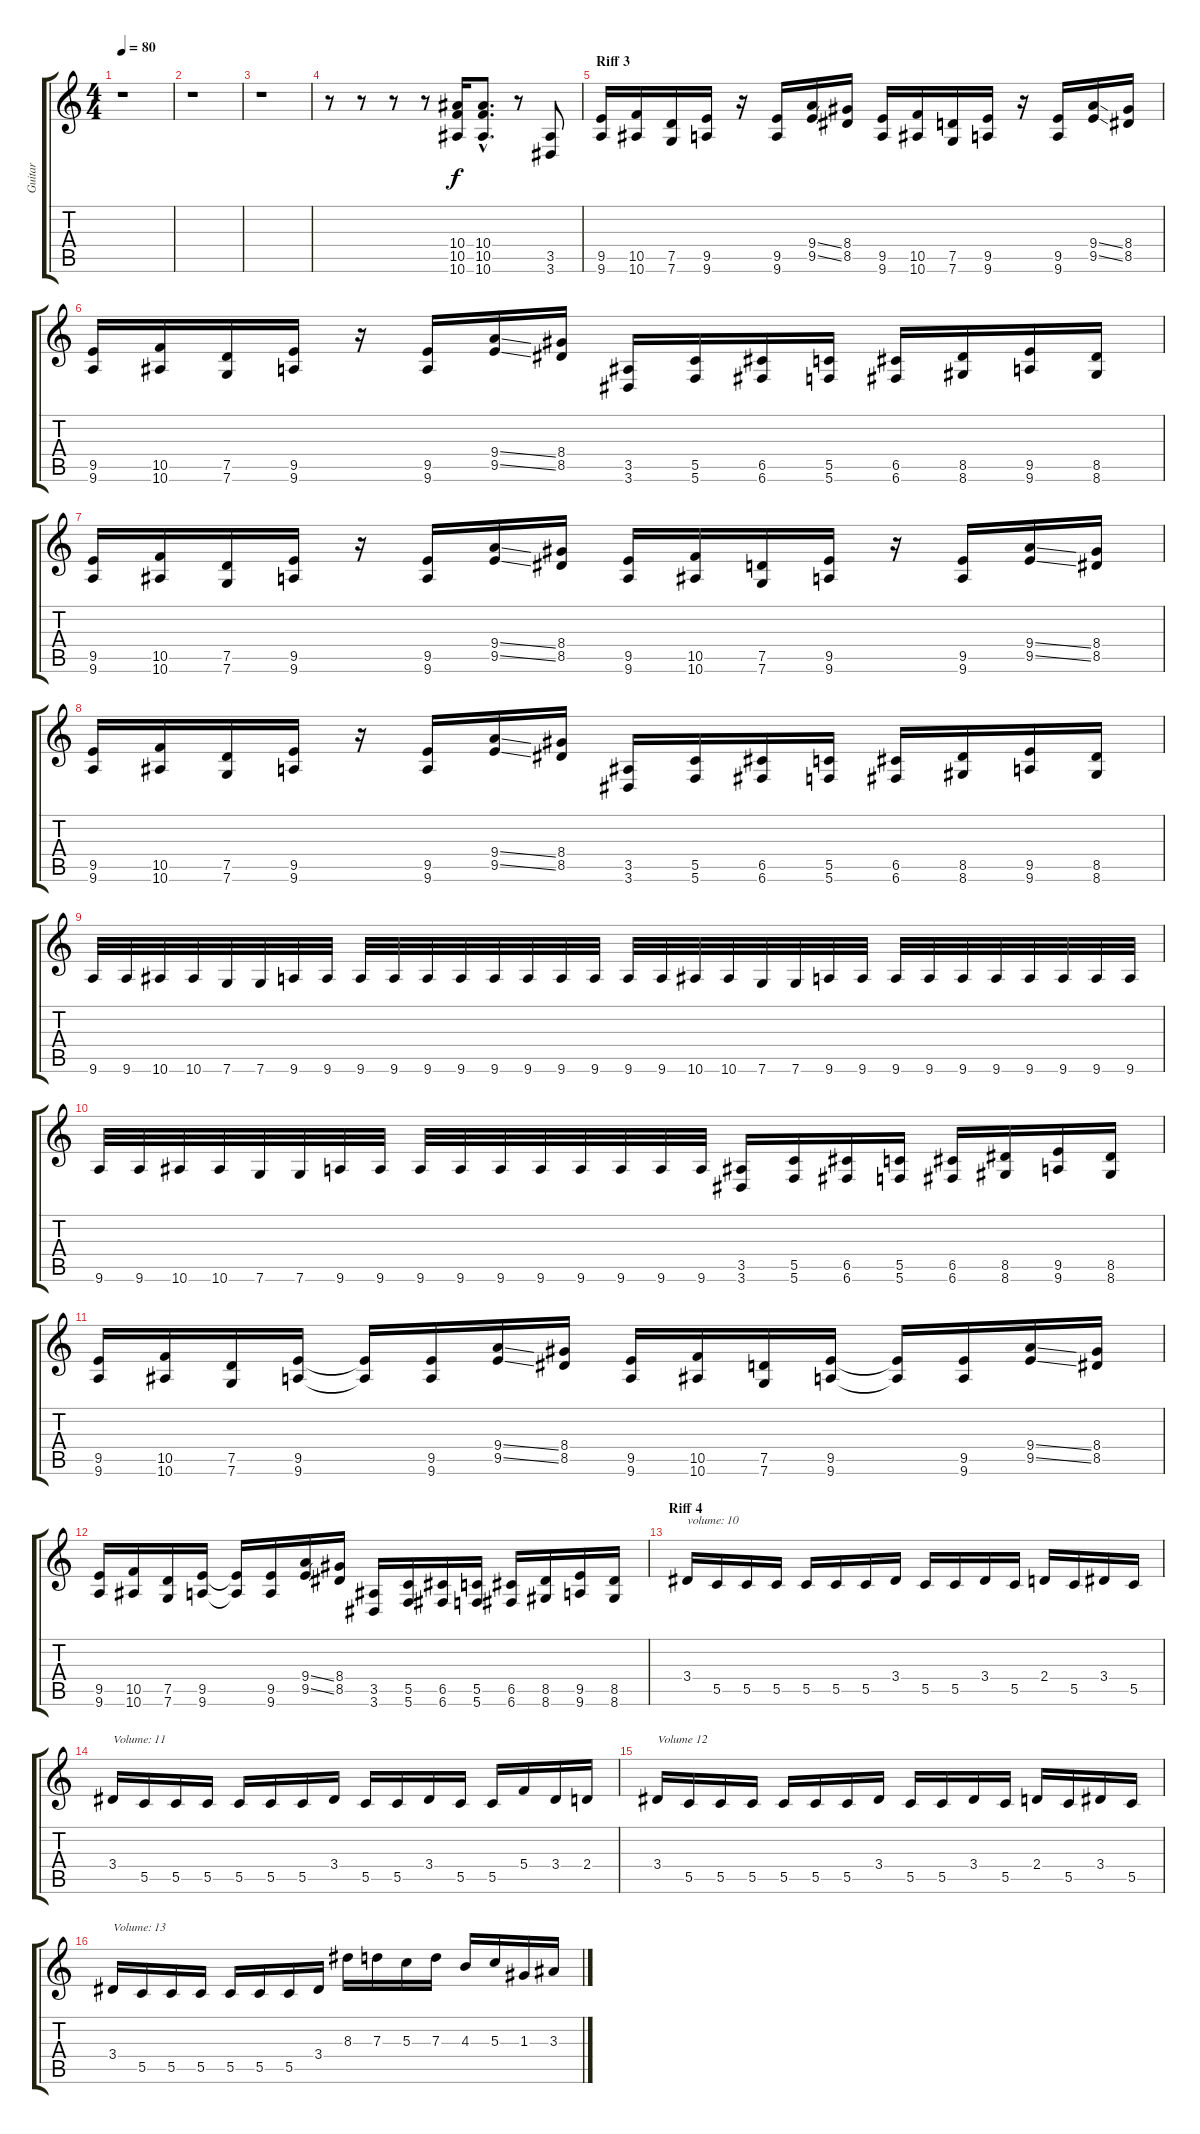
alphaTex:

\track ("Guitar" "Guitar") {instrument distortionguitar}
\staff {score tabs}
\tuning (E4 C4 G3 C3 G2 C2) {hide}
\ts (4 4)
\tempo 80
\clef g2
\ks c
r.1{dy f} |
r.1 |
r.1 |
r.8 r.8 r.8 r.8 (10.4 10.5 10.6).16 (10.4{hac} 10.5{hac} 10.6{hac}).8{d} r.8 (3.5 3.6).8 |
\section ("" "Riff 3")
(9.5 9.6).16 (10.5 10.6).16 (7.5 7.6).16 (9.5 9.6).16 r.16 (9.5 9.6).16 (9.4{ss} 9.5{ss}).16 (8.4 8.5).16 (9.5 9.6).16 (10.5 10.6).16 (7.5 7.6).16 (9.5 9.6).16 r.16 (9.5 9.6).16 (9.4{ss} 9.5{ss}).16 (8.4 8.5).16 |
(9.5 9.6).16 (10.5 10.6).16 (7.5 7.6).16 (9.5 9.6).16 r.16 (9.5 9.6).16 (9.4{ss} 9.5{ss}).16 (8.4 8.5).16 (3.5 3.6).16 (5.5 5.6).16 (6.5 6.6).16 (5.5 5.6).16 (6.5 6.6).16 (8.5 8.6).16 (9.5 9.6).16 (8.5 8.6).16 |
(9.5 9.6).16 (10.5 10.6).16 (7.5 7.6).16 (9.5 9.6).16 r.16 (9.5 9.6).16 (9.4{ss} 9.5{ss}).16 (8.4 8.5).16 (9.5 9.6).16 (10.5 10.6).16 (7.5 7.6).16 (9.5 9.6).16 r.16 (9.5 9.6).16 (9.4{ss} 9.5{ss}).16 (8.4 8.5).16 |
(9.5 9.6).16 (10.5 10.6).16 (7.5 7.6).16 (9.5 9.6).16 r.16 (9.5 9.6).16 (9.4{ss} 9.5{ss}).16 (8.4 8.5).16 (3.5 3.6).16 (5.5 5.6).16 (6.5 6.6).16 (5.5 5.6).16 (6.5 6.6).16 (8.5 8.6).16 (9.5 9.6).16 (8.5 8.6).16 |
9.6.32 9.6.32 10.6.32 10.6.32 7.6.32 7.6.32 9.6.32 9.6.32 9.6.32 9.6.32 9.6.32 9.6.32 9.6.32 9.6.32 9.6.32 9.6.32 9.6.32 9.6.32 10.6.32 10.6.32 7.6.32 7.6.32 9.6.32 9.6.32 9.6.32 9.6.32 9.6.32 9.6.32 9.6.32 9.6.32 9.6.32 9.6.32 |
9.6.32 9.6.32 10.6.32 10.6.32 7.6.32 7.6.32 9.6.32 9.6.32 9.6.32 9.6.32 9.6.32 9.6.32 9.6.32 9.6.32 9.6.32 9.6.32 (3.5 3.6).16 (5.5 5.6).16 (6.5 6.6).16 (5.5 5.6).16 (6.5 6.6).16 (8.5 8.6).16 (9.5 9.6).16 (8.5 8.6).16 |
(9.5 9.6).16 (10.5 10.6).16 (7.5 7.6).16 (9.5 9.6).16 (9.5{t} 9.6{t}).16 (9.5 9.6).16 (9.4{ss} 9.5{ss}).16 (8.4 8.5).16 (9.5 9.6).16 (10.5 10.6).16 (7.5 7.6).16 (9.5 9.6).16 (9.5{t} 9.6{t}).16 (9.5 9.6).16 (9.4{ss} 9.5{ss}).16 (8.4 8.5).16 |
(9.5 9.6).16 (10.5 10.6).16 (7.5 7.6).16 (9.5 9.6).16 (9.5{t} 9.6{t}).16 (9.5 9.6).16 (9.4{ss} 9.5{ss}).16 (8.4 8.5).16 (3.5 3.6).16 (5.5 5.6).16 (6.5 6.6).16 (5.5 5.6).16 (6.5 6.6).16 (8.5 8.6).16 (9.5 9.6).16 (8.5 8.6).16 |
\section ("" "Riff 4")
3.4.16{txt "volume: 10" volume 10} 5.5.16 5.5.16 5.5.16 5.5.16 5.5.16 5.5.16 3.4.16 5.5.16 5.5.16 3.4.16 5.5.16 2.4.16 5.5.16 3.4.16 5.5.16 |
3.4.16{txt "Volume: 11" volume 10} 5.5.16 5.5.16 5.5.16 5.5.16 5.5.16 5.5.16 3.4.16 5.5.16 5.5.16 3.4.16 5.5.16 5.5.16 5.4.16 3.4.16 2.4.16 |
3.4.16{txt "Volume 12" volume 12} 5.5.16 5.5.16 5.5.16 5.5.16 5.5.16 5.5.16 3.4.16 5.5.16 5.5.16 3.4.16 5.5.16 2.4.16 5.5.16 3.4.16 5.5.16 |
3.4.16{txt "Volume: 13" volume 13} 5.5.16 5.5.16 5.5.16 5.5.16 5.5.16 5.5.16 3.4.16 8.3.16 7.3.16 5.3.16 7.3.16 4.3.16 5.3.16 1.3.16 3.3.16
